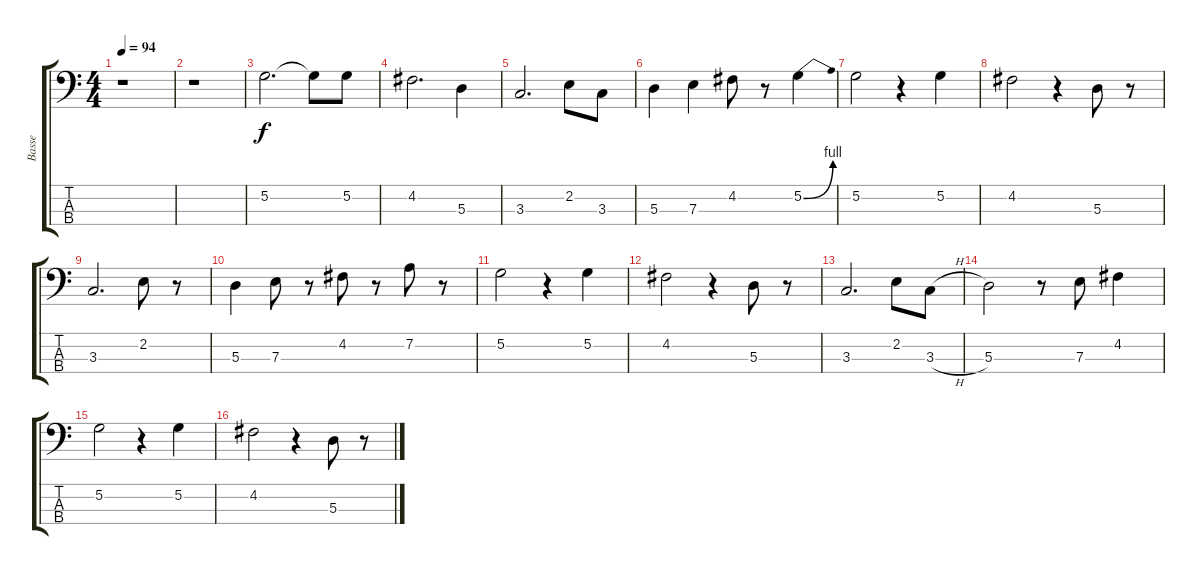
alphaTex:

\track ("Basse" "Basse") {instrument electricbassfinger}
\staff {score tabs}
\tuning (G2 D2 A1 E1) {hide}
\ts (4 4)
\tempo 94
\clef f4
\ks c
r.1{dy f instrument electricbassfinger} |
r.1 |
5.2.2{d} 5.2{t}.8 5.2.8 |
4.2.2{d} 5.3.4 |
3.3.2{d} 2.2.8 3.3.8 |
5.3.4 7.3.4 4.2.8 r.8 5.2{be (bend 0 0 60 4)}.4 |
5.2.2 r.4 5.2.4 |
4.2.2 r.4 5.3.8 r.8 |
3.3.2{d} 2.2.8 r.8 |
5.3.4 7.3.8 r.8 4.2.8 r.8 7.2.8 r.8 |
5.2.2 r.4 5.2.4 |
4.2.2 r.4 5.3.8 r.8 |
3.3.2{d} 2.2.8 3.3{h}.8 |
5.3.2 r.8 7.3.8 4.2.4 |
5.2.2 r.4 5.2.4 |
4.2.2 r.4 5.3.8 r.8
